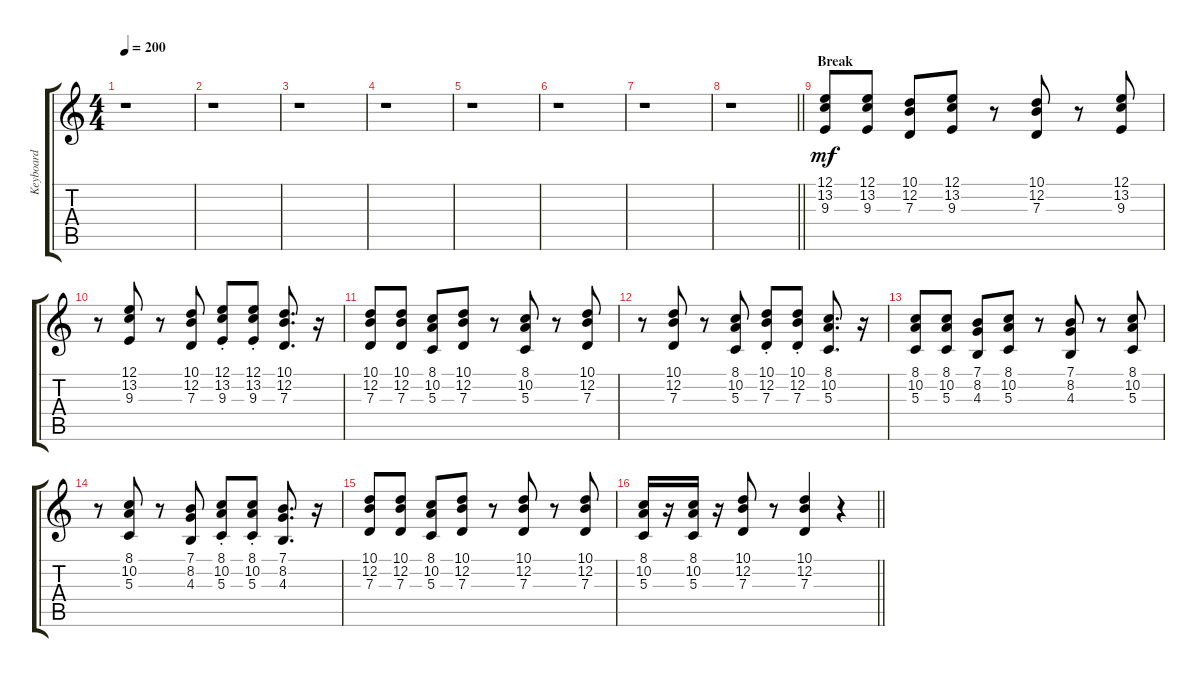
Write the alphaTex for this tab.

\track ("Keyboard" "Keyboard") {instrument pad3polysynth}
\staff {score tabs}
\tuning (E4 B3 G3 D3 A2 E2) {hide}
\ts (4 4)
\tempo 200
\clef g2
\ks c
r.1{dy f} |
r.1 |
r.1 |
r.1 |
r.1 |
r.1 |
r.1 |
\barLineRight lightlight
r.1 |
\section ("" "Break")
(12.1 13.2 9.3).8{dy mf volume 14 instrument pad3polysynth} (12.1 13.2 9.3).8 (10.1 12.2 7.3).8 (12.1 13.2 9.3).8 r.8 (10.1 12.2 7.3).8 r.8 (12.1 13.2 9.3).8 |
r.8 (12.1 13.2 9.3).8 r.8 (10.1 12.2 7.3).8 (12.1{st} 13.2{st} 9.3{st}).8 (12.1{st} 13.2{st} 9.3{st}).8 (10.1 12.2 7.3).8{d} r.16 |
(10.1 12.2 7.3).8 (10.1 12.2 7.3).8 (8.1 10.2 5.3).8 (10.1 12.2 7.3).8 r.8 (8.1 10.2 5.3).8 r.8 (10.1 12.2 7.3).8 |
r.8 (10.1 12.2 7.3).8 r.8 (8.1 10.2 5.3).8 (10.1{st} 12.2{st} 7.3{st}).8 (10.1{st} 12.2{st} 7.3{st}).8 (8.1 10.2 5.3).8{d} r.16 |
(8.1 10.2 5.3).8 (8.1 10.2 5.3).8 (7.1 8.2 4.3).8 (8.1 10.2 5.3).8 r.8 (7.1 8.2 4.3).8 r.8 (8.1 10.2 5.3).8 |
r.8 (8.1 10.2 5.3).8 r.8 (7.1 8.2 4.3).8 (8.1{st} 10.2{st} 5.3{st}).8 (8.1{st} 10.2{st} 5.3{st}).8 (7.1 8.2 4.3).8{d} r.16 |
(10.1 12.2 7.3).8 (10.1 12.2 7.3).8 (8.1 10.2 5.3).8 (10.1 12.2 7.3).8 r.8 (10.1 12.2 7.3).8 r.8 (10.1 12.2 7.3).8 |
\barLineRight lightlight
(8.1 10.2 5.3).16 r.16 (8.1 10.2 5.3).16 r.16 (10.1 12.2 7.3).8 r.8 (10.1 12.2 7.3).4 r.4
